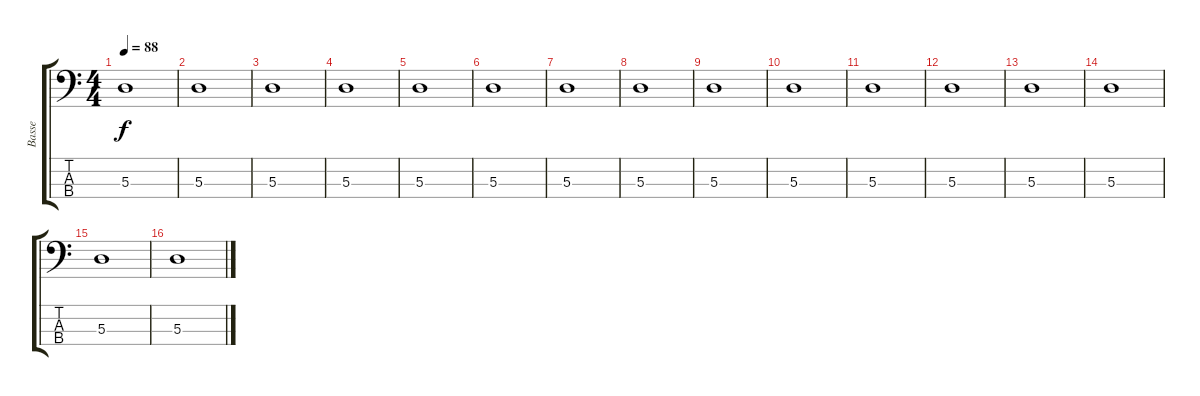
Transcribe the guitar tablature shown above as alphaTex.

\track ("Basse" "Basse") {instrument acousticbass}
\staff {score tabs}
\tuning (G2 D2 A1 E1) {hide}
\ts (4 4)
\tempo 88
\clef f4
\ks c
5.3.1{dy f} |
5.3.1 |
5.3.1 |
5.3.1 |
5.3.1 |
5.3.1 |
5.3.1 |
5.3.1 |
5.3.1 |
5.3.1 |
5.3.1 |
5.3.1 |
5.3.1 |
5.3.1 |
5.3.1 |
5.3.1
